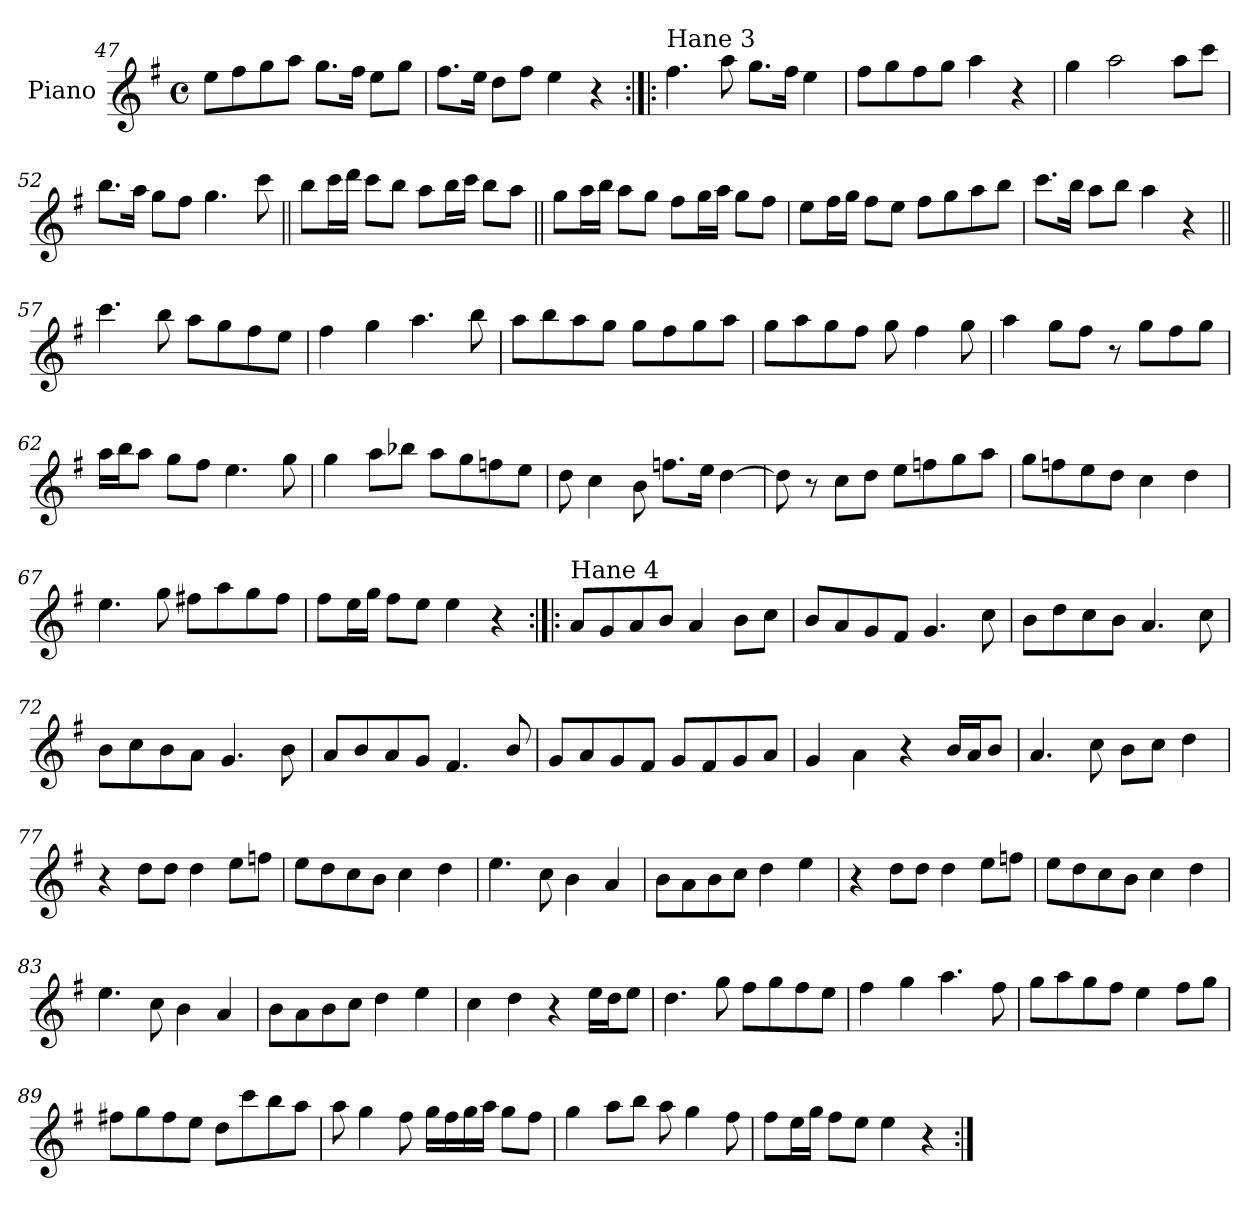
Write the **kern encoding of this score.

**kern
*part1
*staff1
*I"Piano
*I'Pno.
*clefG2
*k[f#]
*M4/4
*met(c)
=47
8ee\L
8ff#\
8gg\
8aa\J
8.gg\L
16ff#\Jk
8ee\L
8gg\J
!!LO:LB:g=z
=48
8.ff#\L
16ee\Jk
8dd\L
8ff#\J
4ee\
4r
!!LO:LB:g=z
=49:|!|:
!LO:TX:a:t=Hane 3
4.ff#\
8aa\
8.gg\L
16ff#\Jk
4ee\
=50
8ff#\L
8gg\
8ff#\
8gg\J
4aa\
4r
=51
4gg\
2aa\
8aa\L
8ccc\J
=52
8.bb\L
16aa\Jk
8gg\L
8ff#\J
4.gg\
8ccc\
=53||
8bb\L
16ccc\L
16ddd\JJ
8ccc\L
8bb\J
8aa\L
16bb\L
16ccc\JJ
8bb\L
8aa\J
!!LO:PB:g=z
=54||
8gg\L
16aa\L
16bb\JJ
8aa\L
8gg\J
8ff#\L
16gg\L
16aa\JJ
8gg\L
8ff#\J
=55
8ee\L
16ff#\L
16gg\JJ
8ff#\L
8ee\J
8ff#\L
8gg\
8aa\
8bb\J
=56
8.ccc\L
16bb\Jk
8aa\L
8bb\J
4aa\
4r
=57||
4.ccc\
8bb\
8aa\L
8gg\
8ff#\
8ee\J
=58
4ff#\
4gg\
4.aa\
8bb\
!!LO:LB:g=z
=59
8aa\L
8bb\
8aa\
8gg\J
8gg\L
8ff#\
8gg\
8aa\J
=60
8gg\L
8aa\
8gg\
8ff#\J
8gg\
4ff#\
8gg\
=61
4aa\
8gg\L
8ff#\J
8r
8gg\L
8ff#\
8gg\J
=62
16aa\LL
16bb\J
8aa\J
8gg\L
8ff#\J
4.ee\
8gg\
=63
4gg\
8aa\L
8bb-X\J
8aa\L
8gg\
8ffn\
8ee\J
!!LO:LB:g=z
=64
8dd\
4cc\
8b\
8.ffn\L
16ee\Jk
[4dd\
=65
8dd\]
8r
8cc\L
8dd\J
8ee\L
8ffn\
8gg\
8aa\J
=66
8gg\L
8ffn\
8ee\
8dd\J
4cc\
4dd\
=67
4.ee\
8gg\
8ff#X\L
8aa\
8gg\
8ff#\J
=68
8ff#\L
16ee\L
16gg\JJ
8ff#\L
8ee\J
4ee\
4r
!!LO:LB:g=z
=69:|!|:
!LO:TX:a:t=Hane 4
8a/L
8g/
8a/
8b/J
4a/
8b\L
8cc\J
=70
8b/L
8a/
8g/
8f#/J
4.g/
8cc\
=71
8b\L
8dd\
8cc\
8b\J
4.a/
8cc\
=72
8b\L
8cc\
8b\
8a\J
4.g/
8b\
=73
8a/L
8b/
8a/
8g/J
4.f#/
8b/
!!LO:LB:g=z
=74
8g/L
8a/
8g/
8f#/J
8g/L
8f#/
8g/
8a/J
=75
4g/
4a\
4r
16b/LL
16a/J
8b/J
=76
4.a/
8cc\
8b\L
8cc\J
4dd\
=77
4r
8dd\L
8dd\J
4dd\
8ee\L
8ffn\J
=78
8ee\L
8dd\
8cc\
8b\J
4cc\
4dd\
=79
4.ee\
8cc\
4b\
4a/
!!LO:LB:g=z
=80
8b\L
8a\
8b\
8cc\J
4dd\
4ee\
=81
4r
8dd\L
8dd\J
4dd\
8ee\L
8ffn\J
=82
8ee\L
8dd\
8cc\
8b\J
4cc\
4dd\
=83
4.ee\
8cc\
4b\
4a/
=84
8b\L
8a\
8b\
8cc\J
4dd\
4ee\
=85
4cc\
4dd\
4r
16ee\LL
16dd\J
8ee\J
!!LO:LB:g=z
=86
4.dd\
8gg\
8ff#\L
8gg\
8ff#\
8ee\J
=87
4ff#\
4gg\
4.aa\
8ff#\
=88
8gg\L
8aa\
8gg\
8ff#\J
4ee\
8ff#\L
8gg\J
=89
8ff#X\L
8gg\
8ff#\
8ee\J
8dd\L
8ccc\
8bb\
8aa\J
=90
8aa\
4gg\
8ff#\
16gg\LL
16ff#\
16gg\
16aa\JJ
8gg\L
8ff#\J
!!LO:LB:g=z
=91
4gg\
8aa\L
8bb\J
8aa\
4gg\
8ff#\
=92
8ff#\L
16ee\L
16gg\JJ
8ff#\L
8ee\J
4ee\
4r
=:|!
*-
